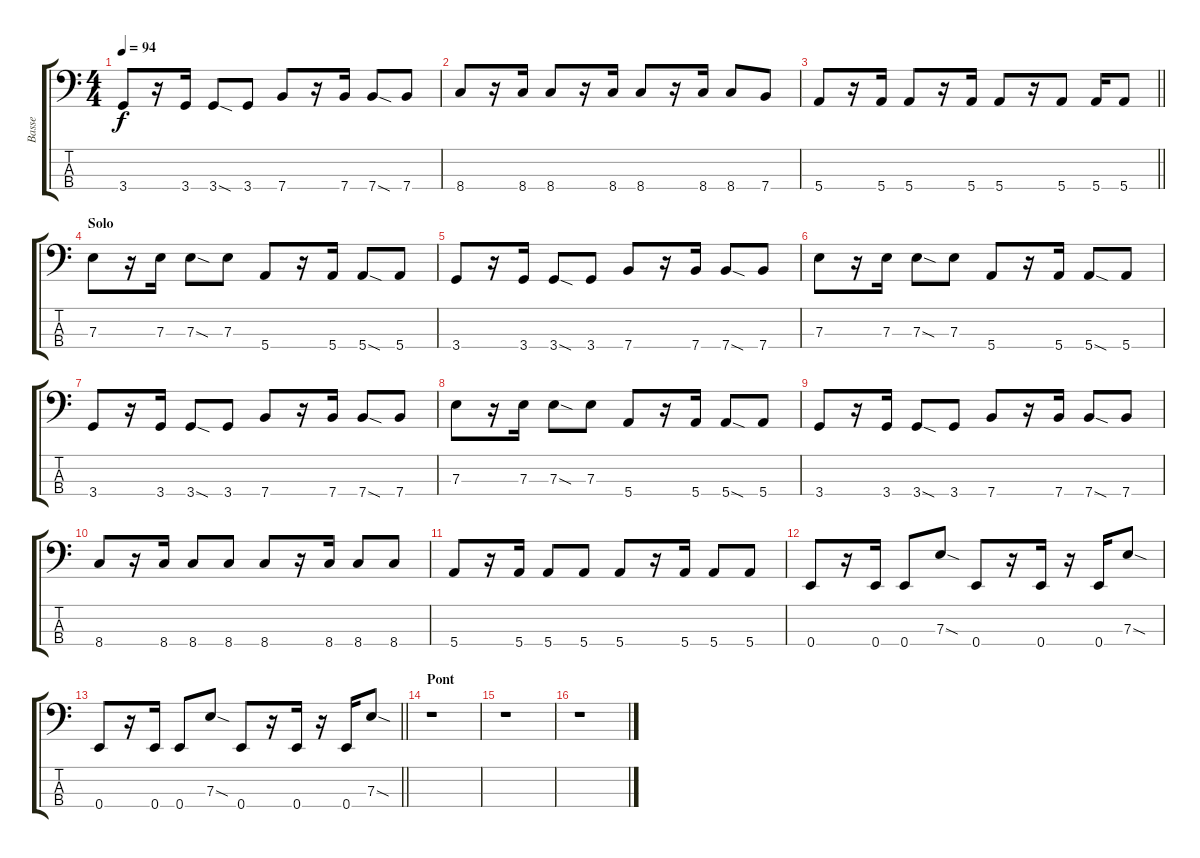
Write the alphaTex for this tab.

\track ("Basse" "Basse") {instrument electricbasspick}
\staff {score tabs}
\tuning (G2 D2 A1 E1) {hide}
\ts (4 4)
\tempo 94
\clef f4
\ks c
3.4.8{dy f} r.16 3.4.16 3.4{sod}.8 3.4.8 7.4.8 r.16 7.4.16 7.4{sod}.8 7.4.8 |
8.4.8 r.16 8.4.16 8.4.8 r.16 8.4.16 8.4.8 r.16 8.4.16 8.4.8 7.4.8 |
\barLineRight lightlight
5.4.8 r.16 5.4.16 5.4.8 r.16 5.4.16 5.4.8 r.16 5.4.8 5.4.16 5.4.8 |
\section ("" "Solo")
7.3.8 r.16 7.3.16 7.3{sod}.8 7.3.8 5.4.8 r.16 5.4.16 5.4{sod}.8 5.4.8 |
3.4.8 r.16 3.4.16 3.4{sod}.8 3.4.8 7.4.8 r.16 7.4.16 7.4{sod}.8 7.4.8 |
7.3.8 r.16 7.3.16 7.3{sod}.8 7.3.8 5.4.8 r.16 5.4.16 5.4{sod}.8 5.4.8 |
3.4.8 r.16 3.4.16 3.4{sod}.8 3.4.8 7.4.8 r.16 7.4.16 7.4{sod}.8 7.4.8 |
7.3.8 r.16 7.3.16 7.3{sod}.8 7.3.8 5.4.8 r.16 5.4.16 5.4{sod}.8 5.4.8 |
3.4.8 r.16 3.4.16 3.4{sod}.8 3.4.8 7.4.8 r.16 7.4.16 7.4{sod}.8 7.4.8 |
8.4.8 r.16 8.4.16 8.4.8 8.4.8 8.4.8 r.16 8.4.16 8.4.8 8.4.8 |
5.4.8 r.16 5.4.16 5.4.8 5.4.8 5.4.8 r.16 5.4.16 5.4.8 5.4.8 |
0.4.8 r.16 0.4.16 0.4.8 7.3{sod}.8 0.4.8 r.16 0.4.16 r.16 0.4.16 7.3{sod}.8 |
\barLineRight lightlight
0.4.8 r.16 0.4.16 0.4.8 7.3{sod}.8 0.4.8 r.16 0.4.16 r.16 0.4.16 7.3{sod}.8 |
\section ("" "Pont")
r.1 |
r.1 |
r.1
